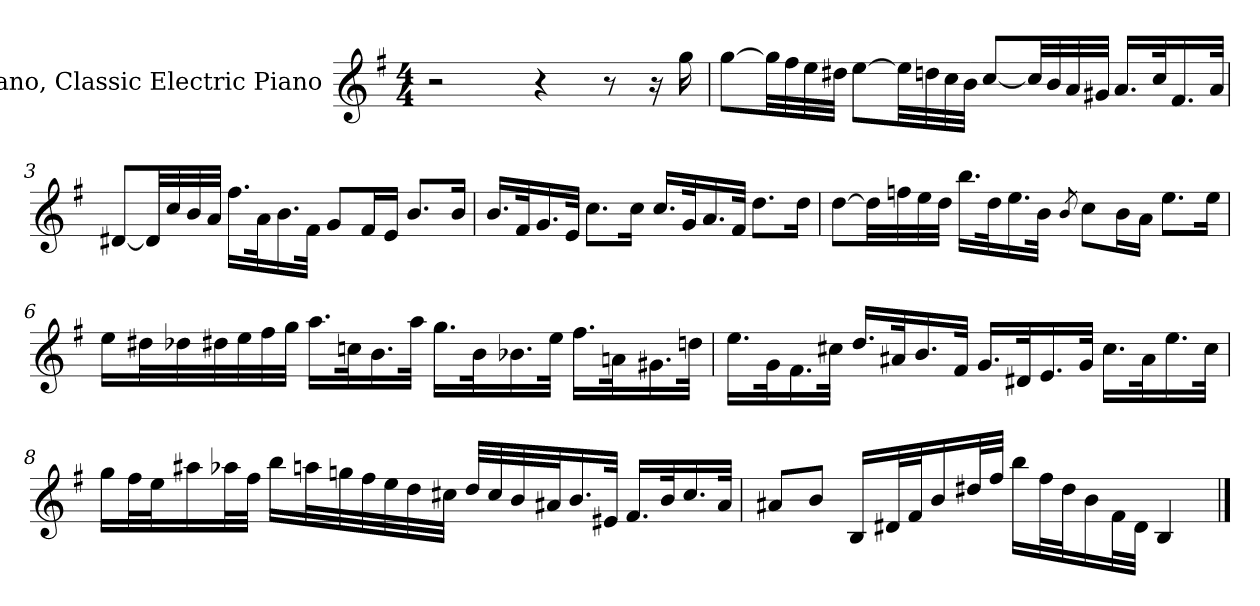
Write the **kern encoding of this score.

**kern
*part1
*staff1
*I"Piano, Classic Electric Piano
*I'Pno.
*clefG2
*k[f#]
*G:
*M4/4
*MM60
=1
2r
4r
8r
16r
16gg\
=2
[8gg\L
32gg\LL]
32ff#\
32ee\
32dd#X\JJJ
[8ee\L
32ee\LL]
32ddn\
32cc\
32b\JJJ
[8cc/L
32cc/LL]
32b/
32a/
32g#X/JJJ
16.a/LL
32cc/k
16.f#/
32a/JJk
=3
[8d#X/L
32d#/LL]
32cc/
32b/
32a/JJJ
16.ff#\LL
32a\k
16.b\
32f#\JJk
8g/L
16f#/L
16e/JJ
8.b/L
16b/Jk
!!LO:LB:g=z
=4
16.b/LL
32f#/k
16.g/
32e/JJk
8.cc\L
16cc\Jk
16.cc/LL
32g/k
16.a/
32f#/JJk
8.dd\L
16dd\Jk
=5
[8dd\L
32dd\LL]
32ffn\
32ee\
32dd\JJJ
16.bb\LL
32dd\k
16.ee\
32b\JJk
8qb/
8cc\L
16b\L
16a\JJ
8.ee\L
16ee\Jk
!!LO:LB:g=z
=6
16ee\LL
32dd#X\L
32dd-Xi\
32dd#\
32ee\
32ff#\
32gg\JJJ
16.aa\LL
32ccn\k
16.b\
32aa\JJk
16.gg\LL
32b\k
16.b-Xi\
32ee\JJk
16.ff#\LL
32an\k
16.g#X\
32ddn\JJk
!!LO:LB:g=z
=7
16.ee\LL
32g\k
16.f#\
32cc#X\JJk
16.dd/LL
32a#X/k
16.b/
32f#/JJk
16.g/LL
32d#X/k
16.e/
32g/JJk
16.cc#\LL
32a#\k
16.ee\
32cc#\JJk
!!LO:LB:g=z
=8
16gg\LL
32ff#\L
32ee\J
16aa#X\
32aa-Xi\L
32ff#\JJJ
16bb\LL
32aan\L
32ggn\
32ff#\
32ee\
32dd\
32cc#X\JJJ
32dd/LLL
32cc#/
32b/
32a#X/J
16.b/
32e#X/JJk
16.f#/LL
32b/k
16.cc#/
32a#/JJk
=9
8a#X/L
8b/J
16B/LL
32d#X/L
32f#/J
16b/
32dd#X/L
32ff#/JJJ
16bb\LL
32ff#\L
32dd#\J
16b\
32f#\L
32d#\JJJ
4B/
==
*-
